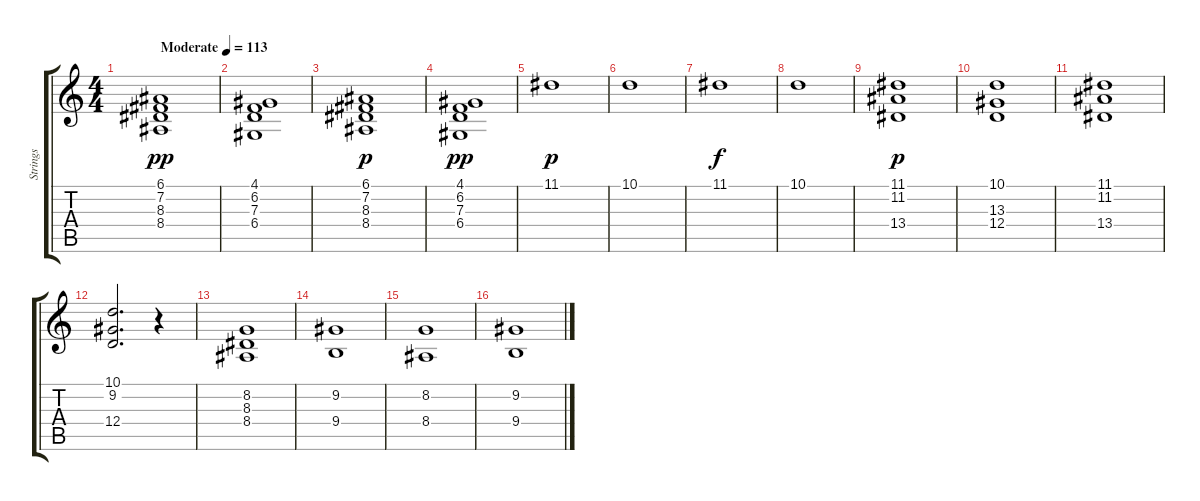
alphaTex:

\track ("Strings" "Strings") {instrument stringensemble1}
\staff {score tabs}
\tuning (E4 B3 G3 D3 A2 E2) {hide}
\ts (4 4)
\tempo (113 "Moderate")
\clef g2
\ks c
(6.1 7.2 8.3 8.4).1{dy pp instrument stringensemble1} |
(4.1 6.2 7.3 6.4).1 |
(6.1 7.2 8.3 8.4).1{dy p} |
(4.1 6.2 7.3 6.4).1{dy pp} |
11.1.1{dy p} |
10.1.1 |
11.1.1{dy f} |
10.1.1 |
(11.1 11.2 13.4).1{dy p} |
(10.1 13.3 12.4).1 |
(11.1 11.2 13.4).1 |
(10.1 9.2 12.4).2{d} r.4 |
(8.2 8.3 8.4).1 |
(9.2 9.4).1 |
(8.2 8.4).1 |
(9.2 9.4).1
